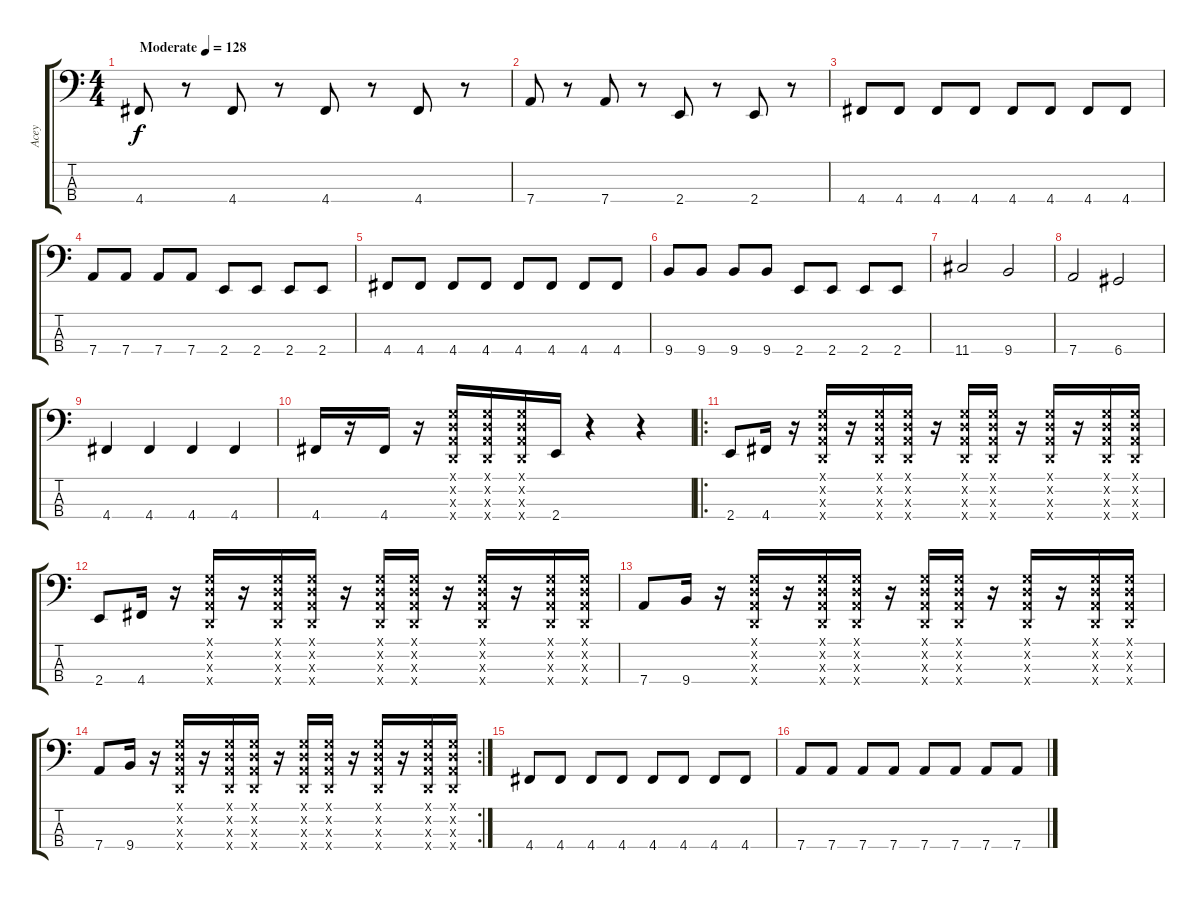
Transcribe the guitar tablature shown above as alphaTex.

\track ("Acey" "Acey") {instrument electricbassfinger}
\staff {score tabs}
\tuning (G2 D2 A1 D1) {hide}
\ts (4 4)
\tempo (128 "Moderate")
\clef f4
\ks c
4.4.8{dy f instrument electricbassfinger} r.8 4.4.8 r.8 4.4.8 r.8 4.4.8 r.8 |
7.4.8 r.8 7.4.8 r.8 2.4.8 r.8 2.4.8 r.8 |
4.4.8 4.4.8 4.4.8 4.4.8 4.4.8 4.4.8 4.4.8 4.4.8 |
7.4.8 7.4.8 7.4.8 7.4.8 2.4.8 2.4.8 2.4.8 2.4.8 |
4.4.8 4.4.8 4.4.8 4.4.8 4.4.8 4.4.8 4.4.8 4.4.8 |
9.4.8 9.4.8 9.4.8 9.4.8 2.4.8 2.4.8 2.4.8 2.4.8 |
11.4.2 9.4.2 |
7.4.2 6.4.2 |
4.4.4 4.4.4 4.4.4 4.4.4 |
4.4.16 r.16 4.4.16 r.16 (0.1{x} 0.2{x} 0.3{x} 0.4{x}).16 (0.1{x} 0.2{x} 0.3{x} 0.4{x}).16 (0.1{x} 0.2{x} 0.3{x} 0.4{x}).16 2.4.16 r.4 r.4 |
\ro
2.4.8 4.4.16 r.16 (0.1{x} 0.2{x} 0.3{x} 0.4{x}).16 r.16 (0.1{x} 0.2{x} 0.3{x} 0.4{x}).16 (0.1{x} 0.2{x} 0.3{x} 0.4{x}).16 r.16 (0.1{x} 0.2{x} 0.3{x} 0.4{x}).16 (0.1{x} 0.2{x} 0.3{x} 0.4{x}).16 r.16 (0.1{x} 0.2{x} 0.3{x} 0.4{x}).16 r.16 (0.1{x} 0.2{x} 0.3{x} 0.4{x}).16 (0.1{x} 0.2{x} 0.3{x} 0.4{x}).16 |
2.4.8 4.4.16 r.16 (0.1{x} 0.2{x} 0.3{x} 0.4{x}).16 r.16 (0.1{x} 0.2{x} 0.3{x} 0.4{x}).16 (0.1{x} 0.2{x} 0.3{x} 0.4{x}).16 r.16 (0.1{x} 0.2{x} 0.3{x} 0.4{x}).16 (0.1{x} 0.2{x} 0.3{x} 0.4{x}).16 r.16 (0.1{x} 0.2{x} 0.3{x} 0.4{x}).16 r.16 (0.1{x} 0.2{x} 0.3{x} 0.4{x}).16 (0.1{x} 0.2{x} 0.3{x} 0.4{x}).16 |
7.4.8 9.4.16 r.16 (0.1{x} 0.2{x} 0.3{x} 0.4{x}).16 r.16 (0.1{x} 0.2{x} 0.3{x} 0.4{x}).16 (0.1{x} 0.2{x} 0.3{x} 0.4{x}).16 r.16 (0.1{x} 0.2{x} 0.3{x} 0.4{x}).16 (0.1{x} 0.2{x} 0.3{x} 0.4{x}).16 r.16 (0.1{x} 0.2{x} 0.3{x} 0.4{x}).16 r.16 (0.1{x} 0.2{x} 0.3{x} 0.4{x}).16 (0.1{x} 0.2{x} 0.3{x} 0.4{x}).16 |
\rc 2
7.4.8 9.4.16 r.16 (0.1{x} 0.2{x} 0.3{x} 0.4{x}).16 r.16 (0.1{x} 0.2{x} 0.3{x} 0.4{x}).16 (0.1{x} 0.2{x} 0.3{x} 0.4{x}).16 r.16 (0.1{x} 0.2{x} 0.3{x} 0.4{x}).16 (0.1{x} 0.2{x} 0.3{x} 0.4{x}).16 r.16 (0.1{x} 0.2{x} 0.3{x} 0.4{x}).16 r.16 (0.1{x} 0.2{x} 0.3{x} 0.4{x}).16 (0.1{x} 0.2{x} 0.3{x} 0.4{x}).16 |
4.4.8 4.4.8 4.4.8 4.4.8 4.4.8 4.4.8 4.4.8 4.4.8 |
7.4.8 7.4.8 7.4.8 7.4.8 7.4.8 7.4.8 7.4.8 7.4.8
